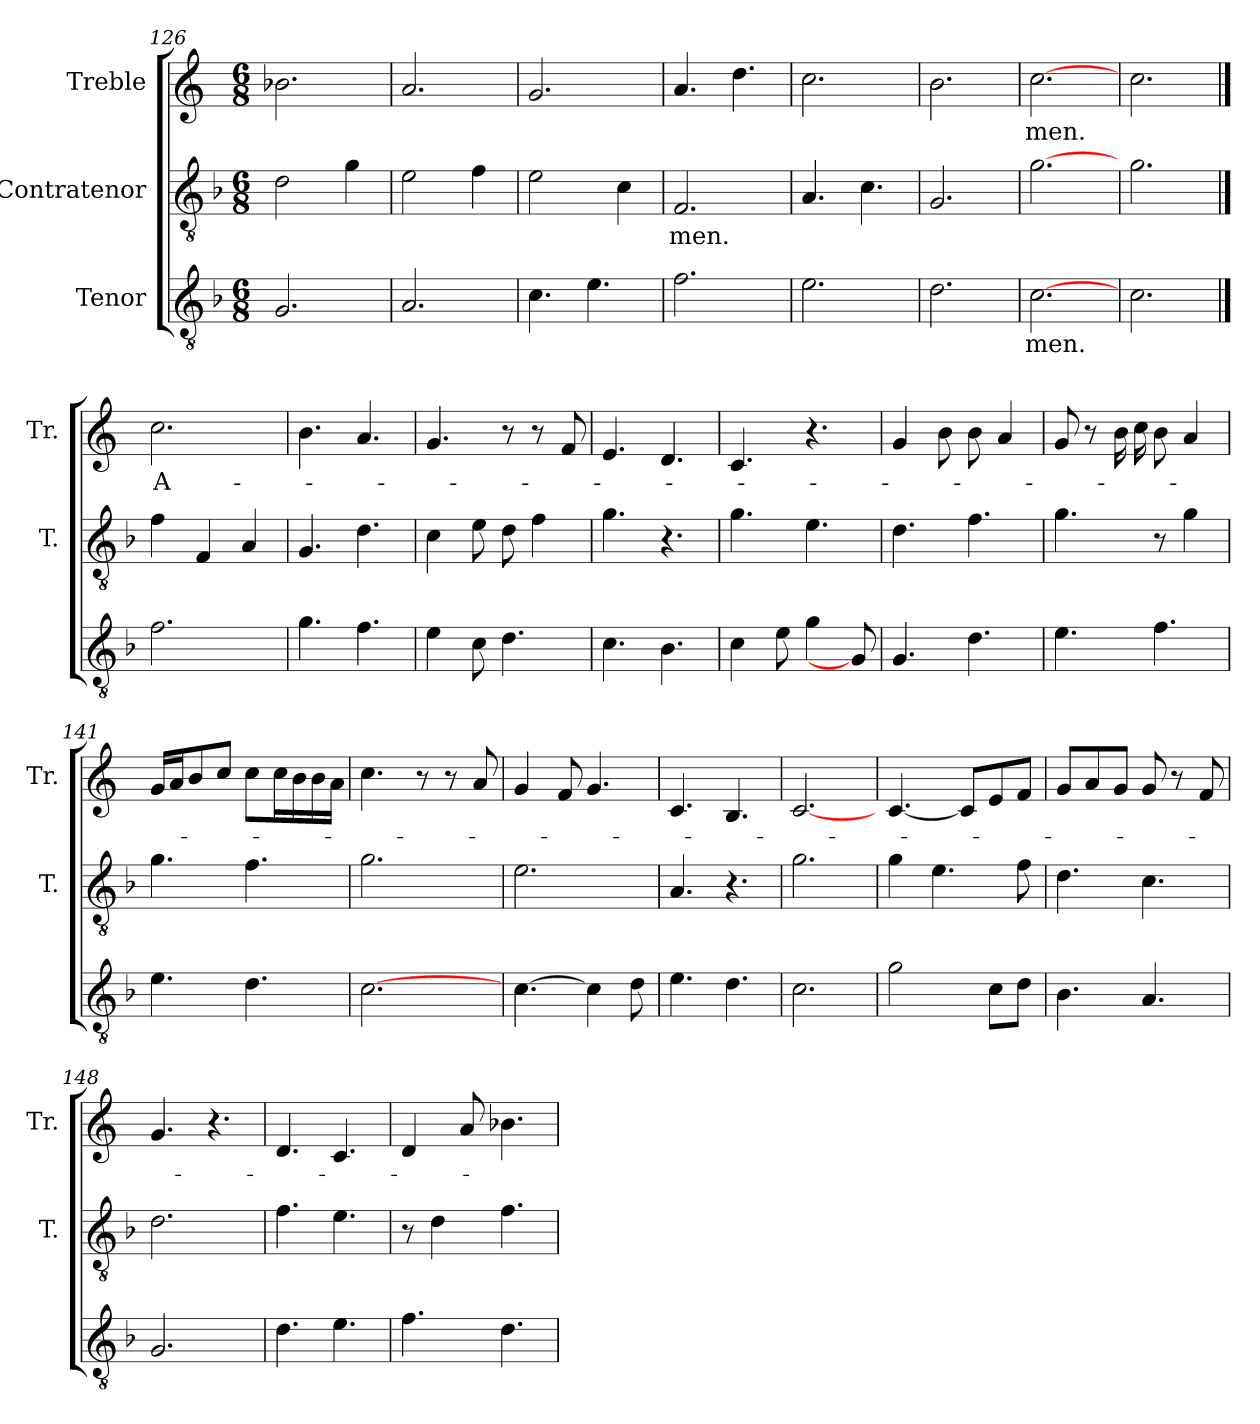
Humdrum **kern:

**kern	**text	**kern	**text	**kern	**text
*part3	*part3	*part2	*part2	*part1	*part1
*staff3	*staff3	*staff2	*staff2	*staff1	*staff1
*I"Tenor	*	*I"Contratenor	*	*I"Treble	*
*	*	*I'T.	*	*I'Tr.	*
!!LO:LB:g=z
*clefGv2	*	*clefGv2	*	*clefG2	*
*	*	*ITrd7c12	*	*	*
*k[b-]	*	*k[b-]	*	*k[]	*
*d:	*	*d:	*	*C:	*
*M6/8	*	*M6/8	*	*M6/8	*
=126	=126	=126	=126	=126	=126
2.Gi/	.	2Di\	.	2.b-Xi\	.
.	.	4Gi\	.	.	.
=127	=127	=127	=127	=127	=127
2.Ai/	.	2Ei\	.	2.ai/	.
.	.	4Fi\	.	.	.
=128	=128	=128	=128	=128	=128
4.ci\	.	2Ei\	.	2.gi/	.
4.ei\	.	.	.	.	.
.	.	4Ci\	.	.	.
=129	=129	=129	=129	=129	=129
!	!	!	!LO:LY:b:color=#000000	!	!
2.fi\	.	2.FFi/	men.	4.ai/	.
.	.	.	.	4.ddi\	.
=130	=130	=130	=130	=130	=130
2.ei\	.	4.AAi/	.	2.cci\	.
.	.	4.Ci\	.	.	.
=131	=131	=131	=131	=131	=131
2.di\	.	2.GGi/	.	2.bi\	.
=132	=132	=132	=132	=132	=132
!	!LO:LY:b:color=#000000	!	!	!	!LO:LY:b:color=#000000
[2.ci\	-men.	[2.Gi\	.	[2.cci\	-men.
=133	=133	=133	=133	=133	=133
2.ci\	.	2.Gi\	.	2.cci\	.
==134	==134	==134	==134	==134	==134
!	!	!	!	!	!LO:LY:b:color=#000000
2.fi\	.	4Fi\	.	2.cci\	A-
.	.	4FFi/	.	.	.
.	.	4AAi/	.	.	.
!!LO:LB:g=z
=135	=135	=135	=135	=135	=135
4.gi\	.	4.GGi/	.	4.bi\	.
4.fi\	.	4.Di\	.	4.ai/	.
=136	=136	=136	=136	=136	=136
4ei\	.	4Ci\	.	4.gi/	.
8ci\L	.	8Ei\L	.	.	.
4.di\	.	8Di\L	.	8r	.
.	.	4Fi\	.	8r	.
.	.	.	.	8fi/L	.
=137	=137	=137	=137	=137	=137
4.ci\	.	4.Gi\	.	4.ei/	.
4.B-i\	.	4.r	.	4.di/	.
=138	=138	=138	=138	=138	=138
4ci\	.	4.Gi\	.	4.ci/	.
8ei\L	.	.	.	.	.
4gi\	.	4.Ei\	.	4.r	.
8Gi/L]	.	.	.	.	.
=139	=139	=139	=139	=139	=139
4.Gi/	.	4.Di\	.	4gi/	.
.	.	.	.	8bi\L	.
4.di\	.	4.Fi\	.	8bi\L	.
.	.	.	.	4ai/	.
=140	=140	=140	=140	=140	=140
4.ei\	.	4.Gi\	.	8gi/L	.
.	.	.	.	8r	.
.	.	.	.	16bi\L	.
.	.	.	.	16cci\J	.
4.fi\	.	8r	.	8bi\L	.
.	.	4Gi\	.	4ai/	.
=141	=141	=141	=141	=141	=141
4.ei\	.	4.Gi\	.	16gi/L	.
.	.	.	.	16ai/	.
.	.	.	.	8bi/	.
.	.	.	.	8cci/J	.
4.di\	.	4.Fi\	.	8cci\L	.
.	.	.	.	16cci\	.
.	.	.	.	16bi\	.
.	.	.	.	16bi\	.
.	.	.	.	16ai\J	.
!!LO:PB:g=z
=142	=142	=142	=142	=142	=142
[2.ci\	.	2.Gi\	.	4.cci\	.
.	.	.	.	8r	.
.	.	.	.	8r	.
.	.	.	.	8ai/L	.
=143	=143	=143	=143	=143	=143
[4.ci\	.	2.Ei\	.	4gi/	.
.	.	.	.	8fi/L	.
4ci\]	.	.	.	4.gi/	.
8di\L	.	.	.	.	.
=144	=144	=144	=144	=144	=144
4.ei\	.	4.AAi/	.	4.ci/	.
4.di\	.	4.r	.	4.Bi/	.
=145	=145	=145	=145	=145	=145
2.ci\	.	2.Gi\	.	[2.ci/	.
=146	=146	=146	=146	=146	=146
2gi\	.	4Gi\	.	[4.ci/	.
.	.	4.Ei\	.	.	.
.	.	.	.	8ci/L]	.
8ci\L	.	.	.	8ei/	.
8di\J	.	8Fi\L	.	8fi/J	.
=147	=147	=147	=147	=147	=147
4.B-i\	.	4.Di\	.	8gi/L	.
.	.	.	.	8ai/	.
.	.	.	.	8gi/J	.
4.Ai/	.	4.Ci\	.	8gi/L	.
.	.	.	.	8r	.
.	.	.	.	8fi/L	.
=148	=148	=148	=148	=148	=148
2.Gi/	.	2.Di\	.	4.gi/	.
.	.	.	.	4.r	.
=149	=149	=149	=149	=149	=149
4.di\	.	4.Fi\	.	4.di/	.
4.ei\	.	4.Ei\	.	4.ci/	.
!!LO:LB:g=z
=150	=150	=150	=150	=150	=150
4.fi\	.	8r	.	4di/	.
.	.	4Di\	.	.	.
.	.	.	.	8ai/L	.
4.di\	.	4.Fi\	.	4.b-Xi\	.
=	=	=	=	=	=
*-	*-	*-	*-	*-	*-
